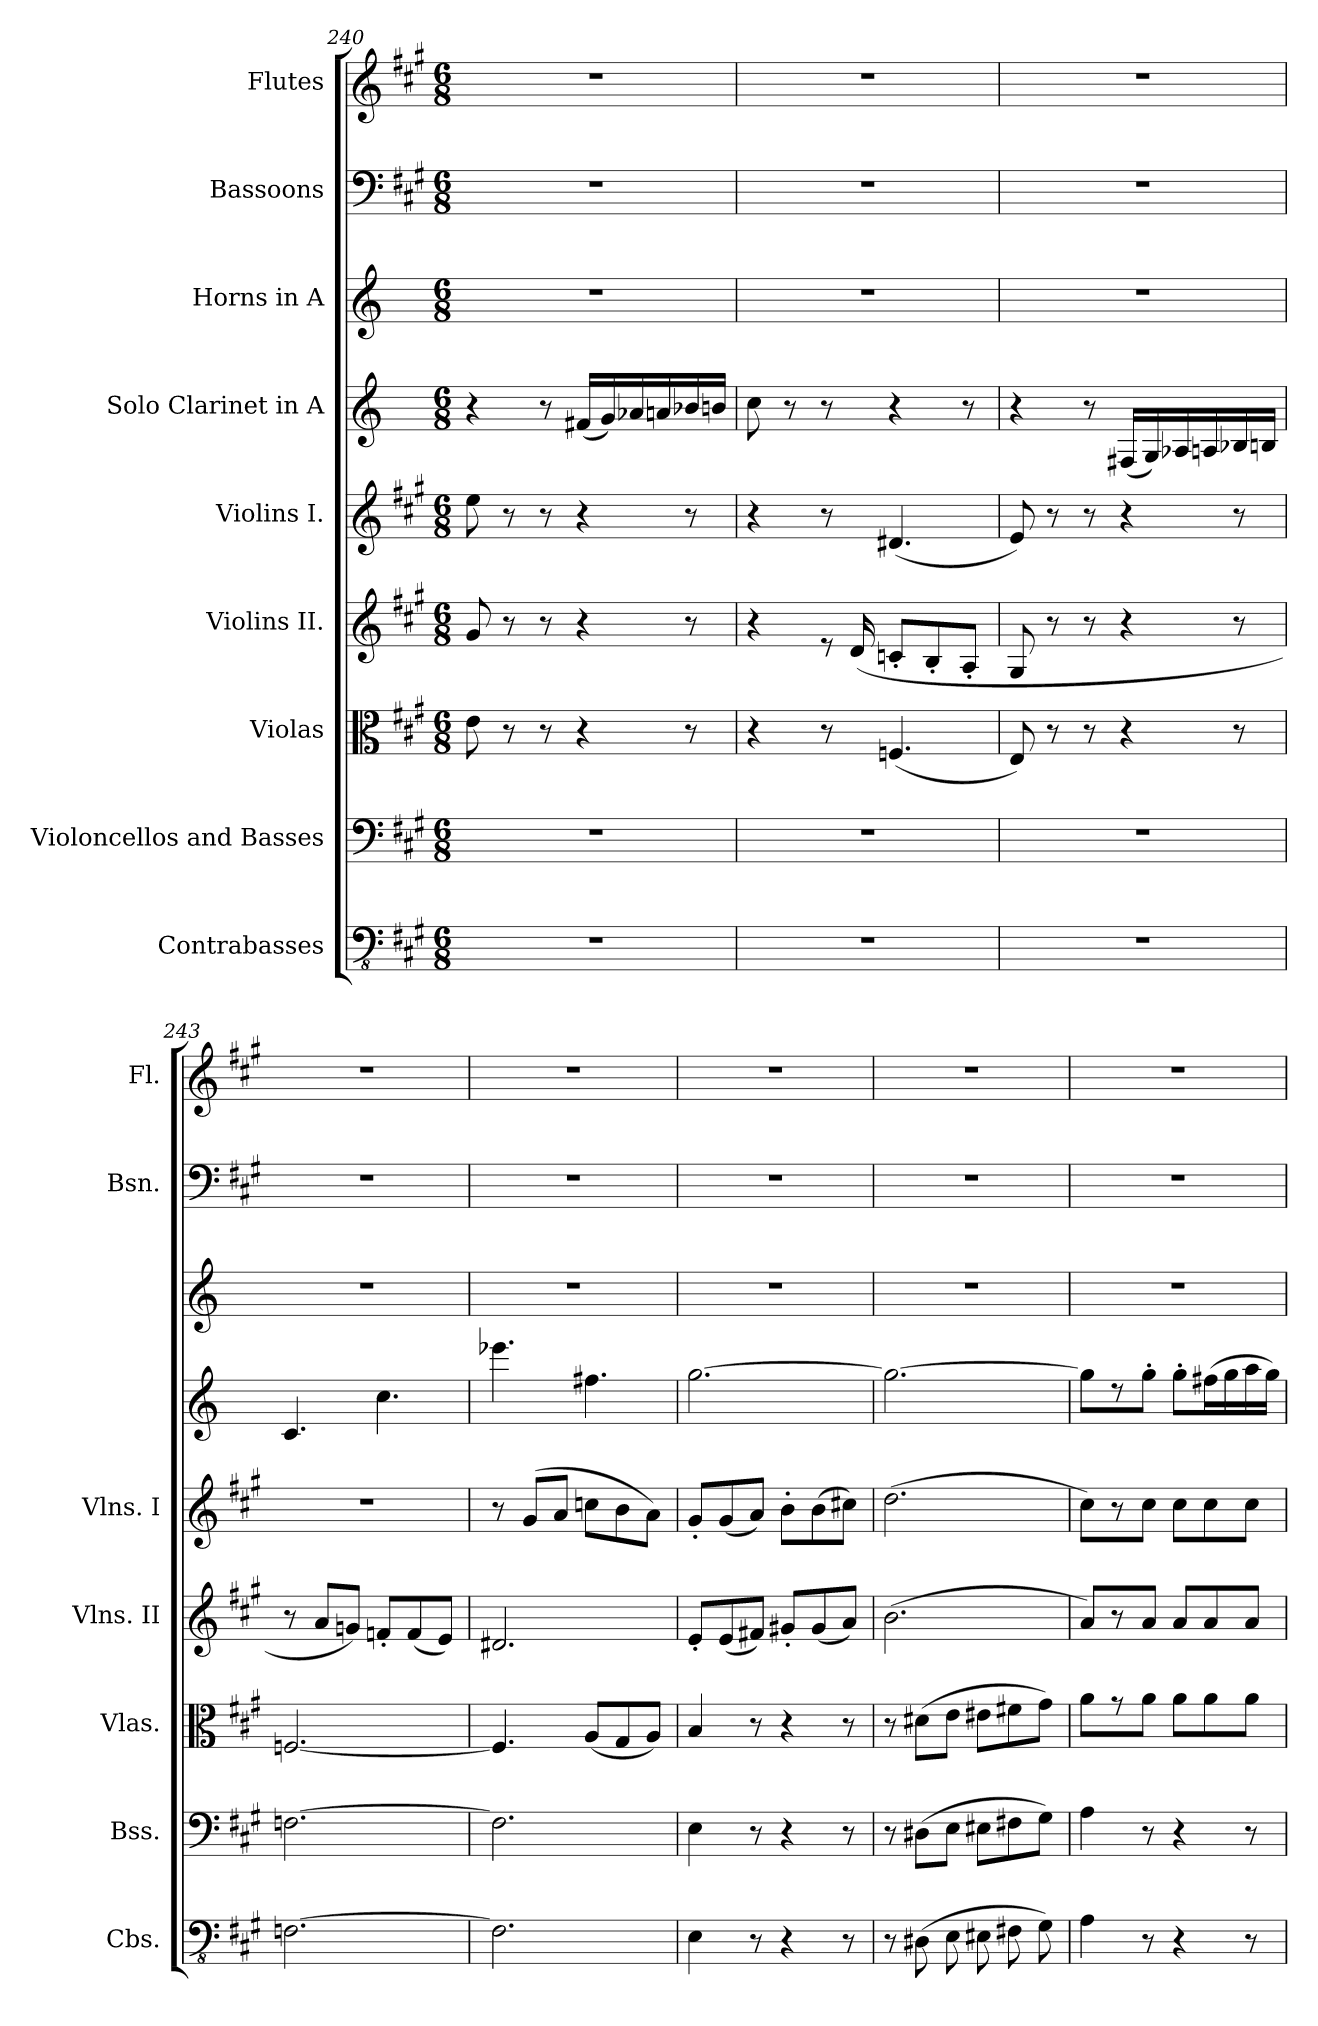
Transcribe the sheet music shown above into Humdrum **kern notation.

**kern	**kern	**kern	**kern	**kern	**kern	**kern	**kern	**kern
*part9	*part8	*part7	*part6	*part5	*part4	*part3	*part2	*part1
*staff9	*staff8	*staff7	*staff6	*staff5	*staff4	*staff3	*staff2	*staff1
*I"Contrabasses	*I"Violoncellos and Basses	*I"Violas	*I"Violins II.	*I"Violins I.	*I"Solo Clarinet in A	*I"Horns in A	*I"Bassoons	*I"Flutes
*I'Cbs.	*I'Bss.	*I'Vlas.	*I'Vlns. II	*I'Vlns. I	*	*	*I'Bsn.	*I'Fl.
*clefFv4	*clefF4	*clefC3	*clefG2	*clefG2	*clefG2	*clefG2	*clefF4	*clefG2
*	*	*	*	*	*ITrd2c3	*ITrd2c3	*	*
*k[f#c#g#]	*k[f#c#g#]	*k[f#c#g#]	*k[f#c#g#]	*k[f#c#g#]	*k[f#c#g#]	*k[f#c#g#]	*k[f#c#g#]	*k[f#c#g#]
*M6/8	*M6/8	*M6/8	*M6/8	*M6/8	*M6/8	*M6/8	*M6/8	*M6/8
=240	=240	=240	=240	=240	=240	=240	=240	=240
2.r	2.r	8e\	8g#/	8ee\	4r	2.r	2.r	2.r
.	.	8r	8r	8r	.	.	.	.
.	.	8r	8r	8r	8r	.	.	.
.	.	4r	4r	4r	(<16d#X/LL	.	.	.
.	.	.	.	.	16e/)	.	.	.
.	.	.	.	.	16fn/	.	.	.
.	.	.	.	.	16f#X/	.	.	.
.	.	8r	8r	8r	16gn/	.	.	.
.	.	.	.	.	16g#X/JJ	.	.	.
=241	=241	=241	=241	=241	=241	=241	=241	=241
*	*	*	*^	*	*	*	*	*
2.r	2.r	4r	4r	4ryy	4r	8a\	2.r	2.r	2.r
.	.	.	.	.	.	8r	.	.	.
*	*	*	*	*Xtuplet	*	*	*	*	*
.	.	8r	8re	12ryy	8r	8r	.	.	.
.	.	.	.	(<24d!/	.	.	.	.	.
.	.	(<4.Fn/	8cn'/L	4.ryy	(<4.d#X/	4r	.	.	.
.	.	.	8B'/	.	.	.	.	.	.
.	.	.	8A'/J	.	.	8r	.	.	.
*	*	*	*v	*v	*	*	*	*	*
!!LO:PB:g=z
=242	=242	=242	=242	=242	=242	=242	=242	=242
2.r	2.r	8E/)	8G#/	8e/)	4r	2.r	2.r	2.r
.	.	8r	8r	8r	.	.	.	.
.	.	8r	8r	8r	8r	.	.	.
.	.	4r	4r	4r	(<16D#X/LL	.	.	.
.	.	.	.	.	16E/)	.	.	.
.	.	.	.	.	16Fn/	.	.	.
.	.	.	.	.	16F#X/	.	.	.
.	.	8r	8r	8r	16Gn/	.	.	.
.	.	.	.	.	16G#X/JJ	.	.	.
=243	=243	=243	=243	=243	=243	=243	=243	=243
[2.FFn\	[2.Fn\	[2.Fn/	8r	2.r	4.A/	2.r	2.r	2.r
.	.	.	8a/L	.	.	.	.	.
.	.	.	8gn/J)	.	.	.	.	.
.	.	.	8fn'/L	.	4.a\	.	.	.
.	.	.	(<8f/	.	.	.	.	.
.	.	.	8e/J)	.	.	.	.	.
=244	=244	=244	=244	=244	=244	=244	=244	=244
2.FF\]	2.F\]	4.F/]	2.d#X/	8r	4.cccn\	2.r	2.r	2.r
.	.	.	.	(>8g#/L	.	.	.	.
.	.	.	.	8a/J	.	.	.	.
.	.	(<8A/L	.	8ccn\L	4.dd#X\	.	.	.
.	.	8G#/	.	8b\	.	.	.	.
.	.	8A/J)	.	8a\J)	.	.	.	.
=245	=245	=245	=245	=245	=245	=245	=245	=245
4EE\	4E\	4B/	8e'/L	8g#'/L	[2.ee\	2.r	2.r	2.r
.	.	.	(<8e/	(<8g#/	.	.	.	.
8r	8r	8r	8f#X/J)	8a/J)	.	.	.	.
4r	4r	4r	8g#X'/L	8b'\L	.	.	.	.
.	.	.	(<8g#/	(>8b\	.	.	.	.
8r	8r	8r	8a/J)	8cc#X\J)	.	.	.	.
=246	=246	=246	=246	=246	=246	=246	=246	=246
8r	8r	8r	(>2.b\	(>2.dd\	2.ee\_	2.r	2.r	2.r
(>8DD#X\	(>8D#X\L	(>8d#X\L	.	.	.	.	.	.
8EE\	8E\J	8e\J	.	.	.	.	.	.
8EE#X\	8E#X\L	8e#X\L	.	.	.	.	.	.
8FF#X\	8F#X\	8f#X\	.	.	.	.	.	.
8GG#\)	8G#\J)	8g#\J)	.	.	.	.	.	.
=247	=247	=247	=247	=247	=247	=247	=247	=247
4AA\	4A\	8a\L	8a/L)	8cc#\L)	8ee\L]	2.r	2.r	2.r
.	.	8rg	8r	8r	8rdd	.	.	.
8r	8r	8a\J	8a/J	8cc#\J	8ee'\J	.	.	.
4r	4r	8a\L	8a/L	8cc#\L	8ee'\L	.	.	.
.	.	8a\	8a/	8cc#\	(>16dd#X\L	.	.	.
.	.	.	.	.	16ee\	.	.	.
8r	8r	8a\J	8a/J	8cc#\J	16ff#\	.	.	.
.	.	.	.	.	16ee\JJ)	.	.	.
=	=	=	=	=	=	=	=	=
*-	*-	*-	*-	*-	*-	*-	*-	*-
